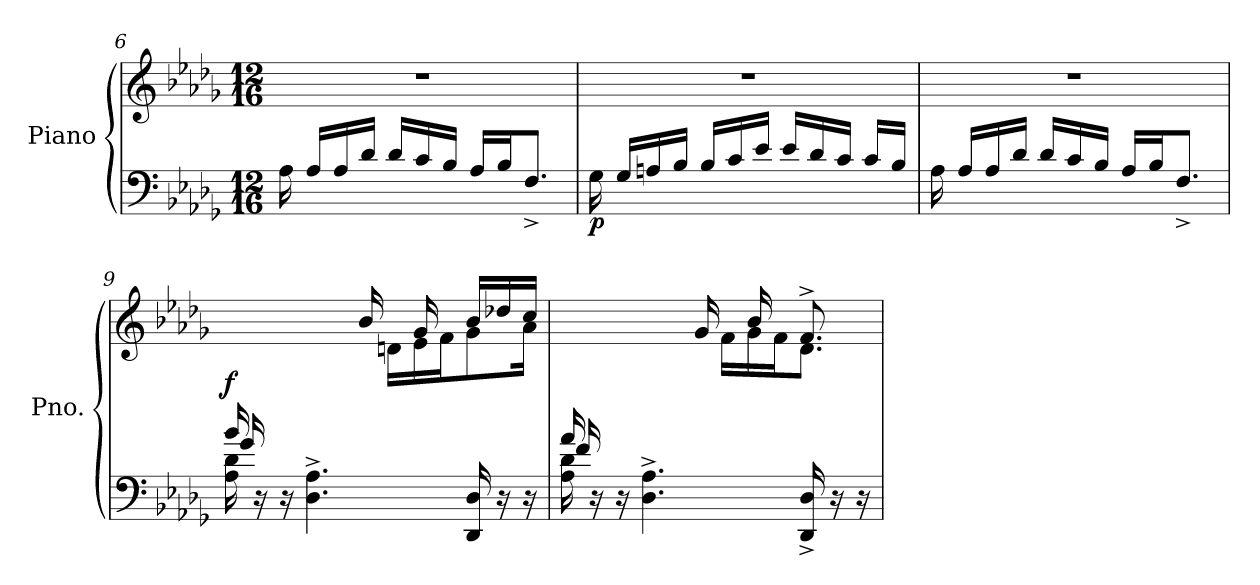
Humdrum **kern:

**kern	**kern	**dynam
*part1	*part1	*part1
*staff2	*staff1	*staff1/2
*I"Piano	*	*
*I'Pno.	*	*
*clefF4	*clefG2	*
*k[b-e-a-d-g-]	*k[b-e-a-d-g-]	*
*D-:	*D-:	*
*M12/16	*M12/16	*
=6	=6	=6
16A-\	2.r	.
16A-/LL	.	.
16A-/	.	.
16d-/JJ	.	.
16d-/LL	.	.
16c/	.	.
16B-/JJ	.	.
16A-/LL	.	.
16B-/J	.	.
8.F^/J	.	.
=7	=7	=7
!	!	!LO:DY:b=2
16G-\	2.r	p
16G-/LL	.	.
16An/	.	.
16B-/JJ	.	.
16B-/LL	.	.
16c/	.	.
16e-/JJ	.	.
16e-/LL	.	.
16d-/	.	.
16c/JJ	.	.
16c/LL	.	.
16B-/JJ	.	.
=8	=8	=8
16A-\	2.r	.
16A-/LL	.	.
16A-/	.	.
16d-/JJ	.	.
16d-/LL	.	.
16c/	.	.
16B-/JJ	.	.
16A-/LL	.	.
16B-/J	.	.
8.F^/J	.	.
!!LO:LB:g=z
=9	=9	=9
*^	*^	*
*	*^	*	*	*
!	!	!	!	!	!LO:DY:b
16b-/LL	16g-/LL	16A-\ 16d-\	16ryy	16ryy	f
2ryy	2ryy	16r	16b-\	16g-\	.
.	.	16r	16b-\	16g-\	.
.	.	4.D-\^ 4.A-\^	16b-\JJ	16g-\	.
.	.	.	16ryy	16f\	.
.	.	.	16b-/	16g-\JJ	.
.	.	.	16ryy	16dn\LL	.
.	.	.	16g-/	16e-\	.
.	.	.	16ryy	16f\J	.
8.ryy	8.ryy	16DD-/ 16D-/	16b-/LL	8g-\	.
.	.	16r	16dd-X/	.	.
.	.	16r	16cc/JJ	16a-\Jk	.
=10	=10	=10	=10	=10	=10
16a-/LL	16f/LL	16A-\ 16d-\	16ryy	16ryy	.
2ryy	2ryy	16r	16a-\	16f\	.
.	.	16r	16a-\	16f\	.
.	.	4.D-\^ 4.A-\^	16a-\JJ	16f\	.
.	.	.	16ryy	16d-\	.
.	.	.	16g-/	16e-\JJ	.
.	.	.	16ryy	16f\LL	.
.	.	.	16b-/	16g-\	.
.	.	.	16ryy	16f\J	.
8.ryy	8.ryy	16DD-/^ 16D-/^	8.f^/	8.d-\J	.
.	.	16r	.	.	.
.	.	16r	.	.	.
*v	*v	*v	*	*	*
*	*v	*v	*
=	=	=
*-	*-	*-
